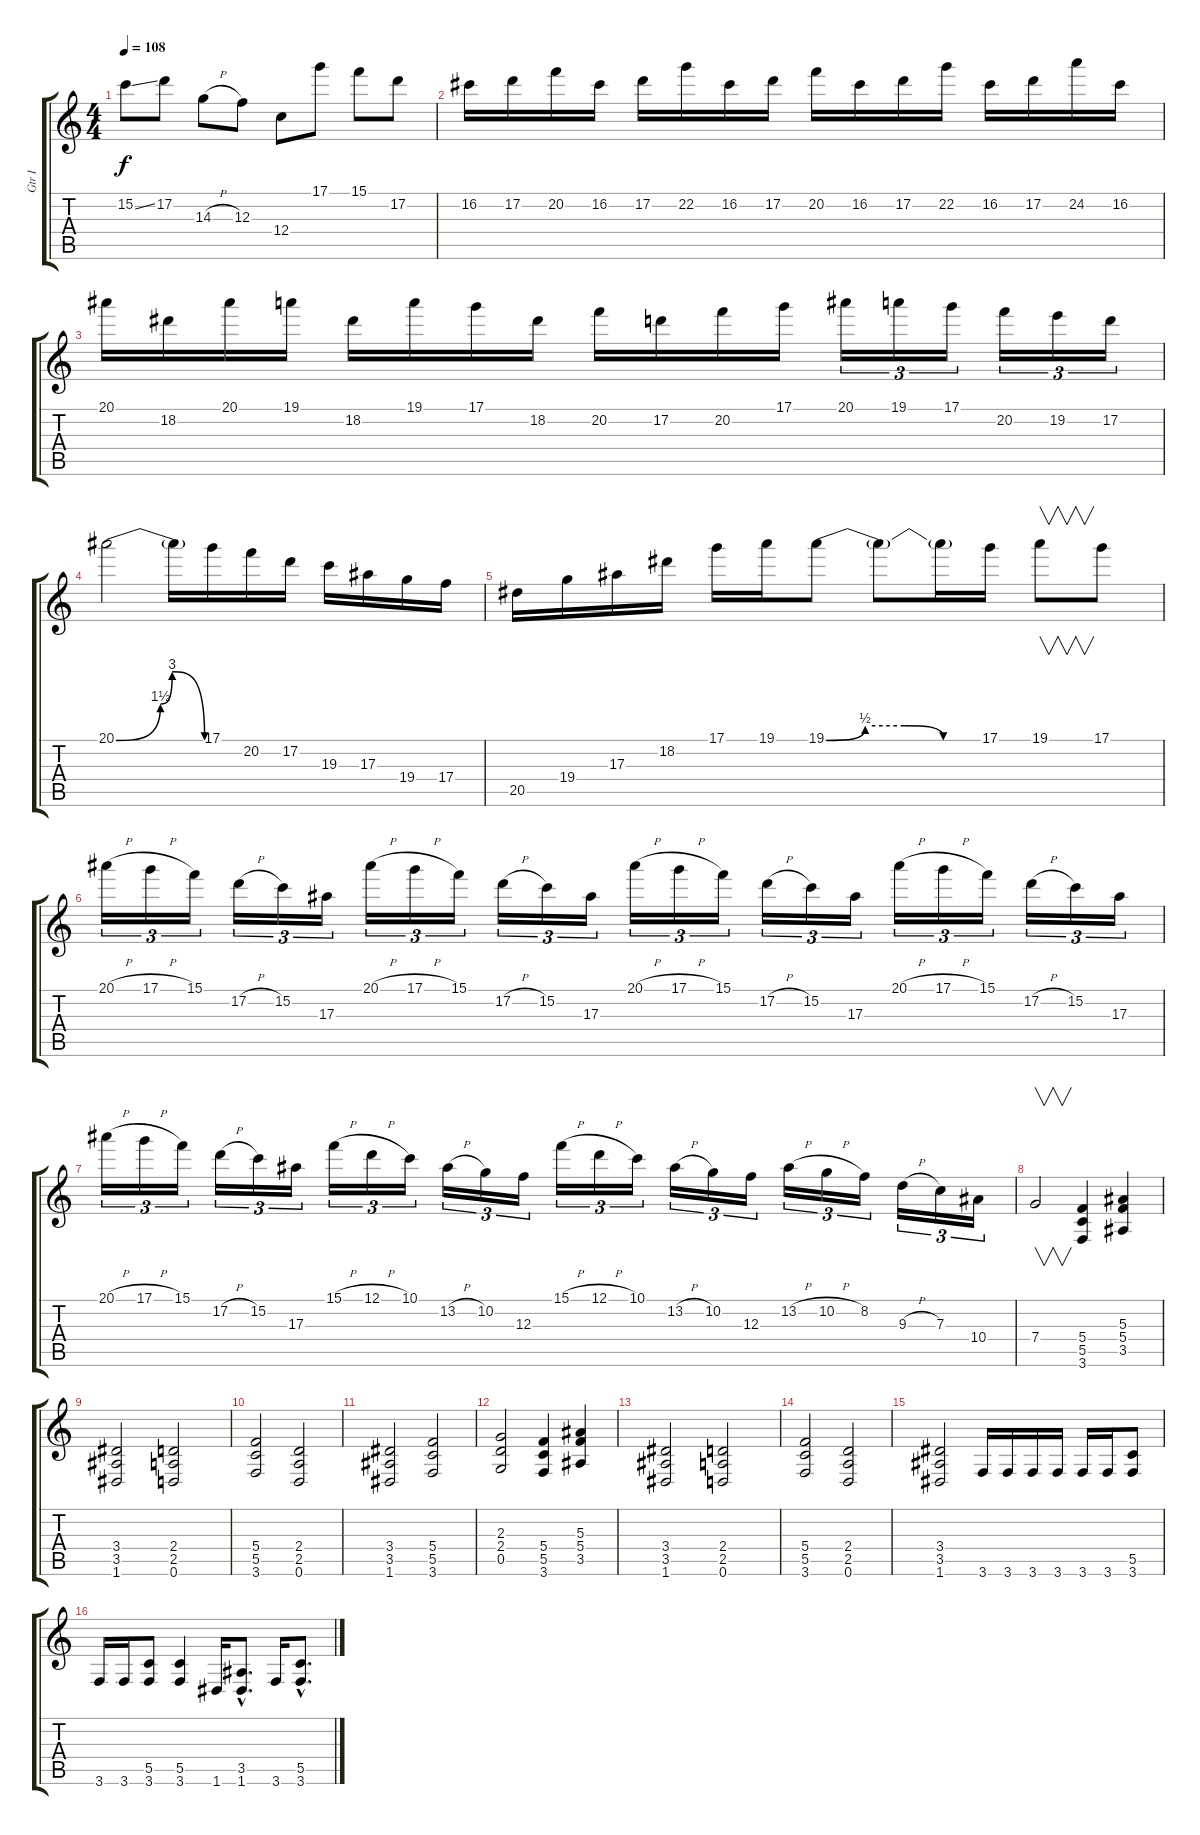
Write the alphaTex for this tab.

\track ("Gtr I" "Gtr I") {instrument distortionguitar}
\staff {score tabs}
\tuning (D4 A3 F3 C3 G2 D2) {hide}
\ts (4 4)
\tempo 108
\clef g2
\ks c
15.2{ss}.8{dy f} 17.2.8 14.3{h}.8 12.3.8 12.4.8 17.1.8 15.1.8 17.2.8 |
16.2.16 17.2.16 20.2.16 16.2.16 17.2.16 22.2.16 16.2.16 17.2.16 20.2.16 16.2.16 17.2.16 22.2.16 16.2.16 17.2.16 24.2.16 16.2.16 |
20.1.16 18.2.16 20.1.16 19.1.16 18.2.16 19.1.16 17.1.16 18.2.16 20.2.16 17.2.16 20.2.16 17.1.16 20.1.16{tu (3 2)} 19.1.16{tu (3 2)} 17.1.16{tu (3 2)} 20.2.16{tu (3 2)} 19.2.16{tu (3 2)} 17.2.16{tu (3 2)} |
20.1{be (custom 0 0 30 6 38 12 60 0)}.2 20.1{t}.16 17.1.16 20.2.16 17.2.16 19.3.16 17.3.16 19.4.16 17.4.16 |
20.5.16 19.4.16 17.3.16 18.2.16 17.1.16 19.1.16 19.1{be (custom 0 0 15 2 30 2 45 0 60 0)}.8 19.1{t}.8 19.1{t}.16 17.1.16 19.1.8{v} 17.1.8 |
20.1{h}.16{tu (3 2)} 17.1{h}.16{tu (3 2)} 15.1.16{tu (3 2)} 17.2{h}.16{tu (3 2)} 15.2.16{tu (3 2)} 17.3.16{tu (3 2)} 20.1{h}.16{tu (3 2)} 17.1{h}.16{tu (3 2)} 15.1.16{tu (3 2)} 17.2{h}.16{tu (3 2)} 15.2.16{tu (3 2)} 17.3.16{tu (3 2)} 20.1{h}.16{tu (3 2)} 17.1{h}.16{tu (3 2)} 15.1.16{tu (3 2)} 17.2{h}.16{tu (3 2)} 15.2.16{tu (3 2)} 17.3.16{tu (3 2)} 20.1{h}.16{tu (3 2)} 17.1{h}.16{tu (3 2)} 15.1.16{tu (3 2)} 17.2{h}.16{tu (3 2)} 15.2.16{tu (3 2)} 17.3.16{tu (3 2)} |
20.1{h}.16{tu (3 2)} 17.1{h}.16{tu (3 2)} 15.1.16{tu (3 2)} 17.2{h}.16{tu (3 2)} 15.2.16{tu (3 2)} 17.3.16{tu (3 2)} 15.1{h}.16{tu (3 2)} 12.1{h}.16{tu (3 2)} 10.1.16{tu (3 2)} 13.2{h}.16{tu (3 2)} 10.2.16{tu (3 2)} 12.3.16{tu (3 2)} 15.1{h}.16{tu (3 2)} 12.1{h}.16{tu (3 2)} 10.1.16{tu (3 2)} 13.2{h}.16{tu (3 2)} 10.2.16{tu (3 2)} 12.3.16{tu (3 2)} 13.2{h}.16{tu (3 2)} 10.2{h}.16{tu (3 2)} 8.2.16{tu (3 2)} 9.3{h}.16{tu (3 2)} 7.3.16{tu (3 2)} 10.4.16{tu (3 2)} |
7.4.2{v} (5.4 5.5 3.6).4 (5.3 5.4 3.5).4 |
(3.4 3.5 1.6).2 (2.4 2.5 0.6).2 |
(5.4 5.5 3.6).2 (2.4 2.5 0.6).2 |
(3.4 3.5 1.6).2 (5.4 5.5 3.6).2 |
(2.3 2.4 0.5).2 (5.4 5.5 3.6).4 (5.3 5.4 3.5).4 |
(3.4 3.5 1.6).2 (2.4 2.5 0.6).2 |
(5.4 5.5 3.6).2 (2.4 2.5 0.6).2 |
(3.4 3.5 1.6).2 3.6.16 3.6.16 3.6.16 3.6.16 3.6.16 3.6.16 (5.5 3.6).8 |
3.6.16 3.6.16 (5.5 3.6).8 (5.5 3.6).4 1.6.16 (3.5{hac} 1.6{hac}).8{d} 3.6.16 (5.5{hac} 3.6{hac}).8{d}
